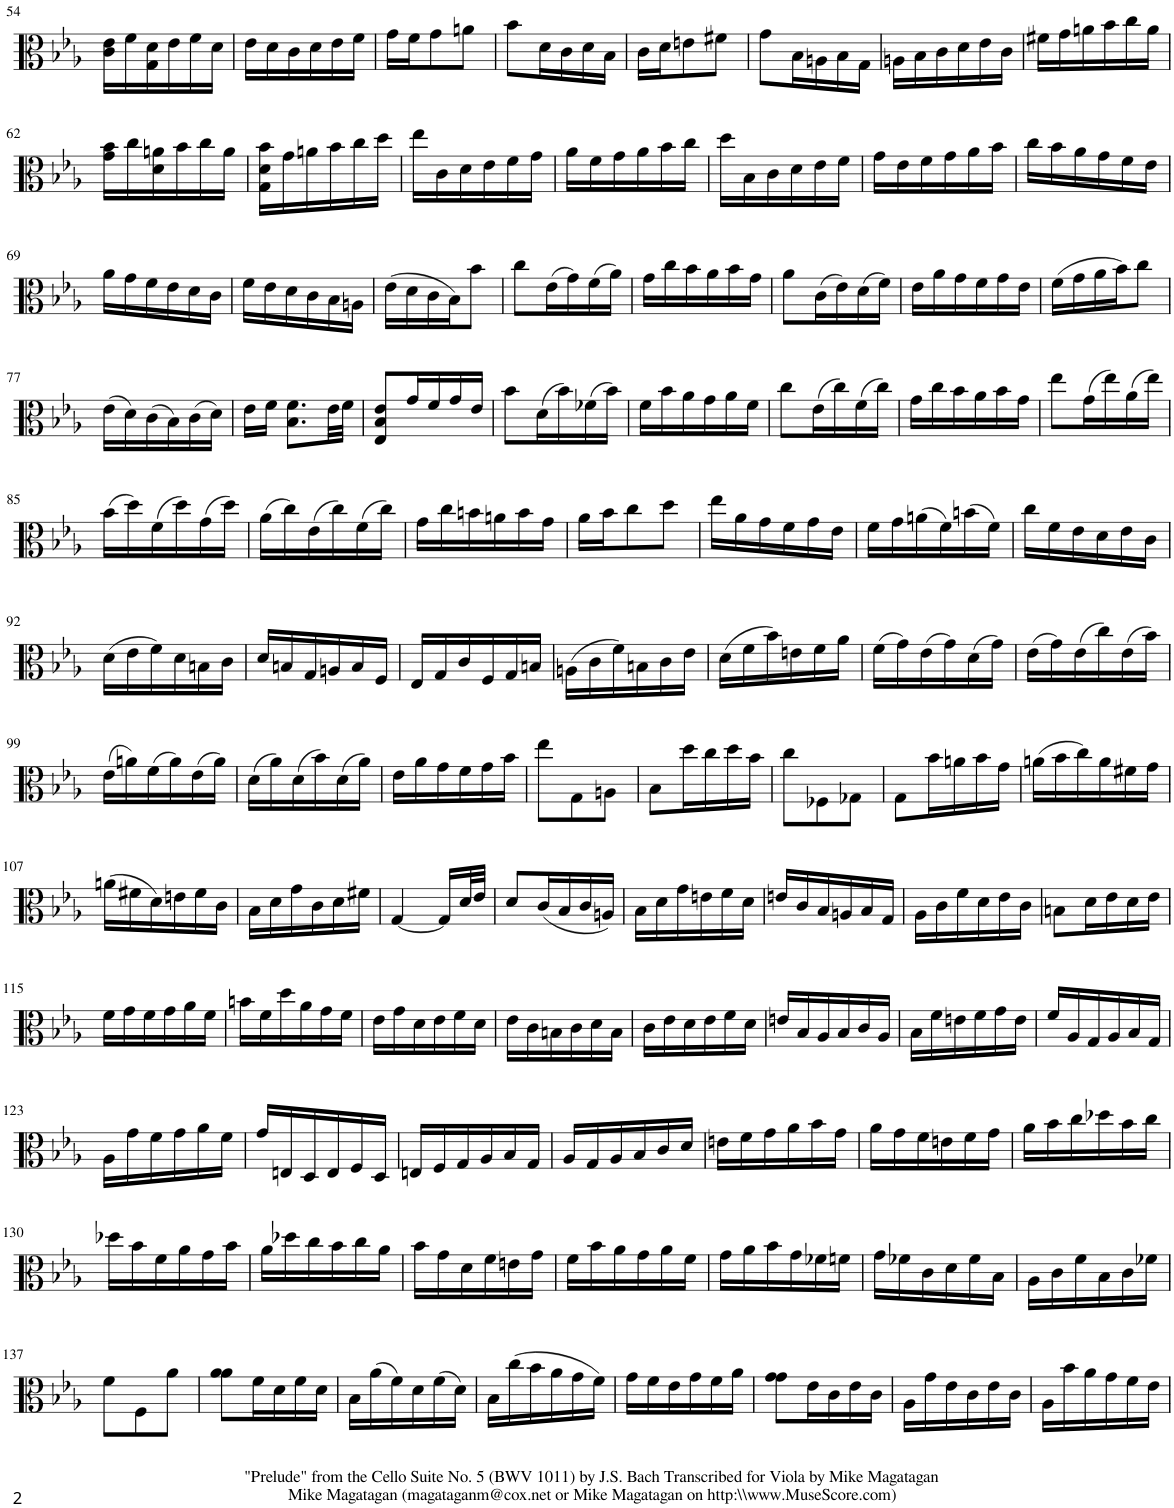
**kern
*part1
*staff1
*I"Viola
*I'Vla
!!LO:PB:g=z
*clefC3
*k[b-e-a-]
*M3/8
=54
16c\ 16e-\LL
16f\
16G\ 16d\
16e-\
16f\
16d\JJ
=55
16e-\LL
16d\
16c\
16d\
16e-\
16f\JJ
=56
16g\LL
16f\J
8g\
8an\J
=57
8b-\L
16d\L
16c\
16d\
16B-\JJ
=58
16c\LL
16d\J
8en\
8f#X\J
=59
8g\L
16B-\L
16An\
16B-\
16G\JJ
=60
16An\LL
16B-\
16c\
16d\
16e-\
16c\JJ
=61
16f#X\LL
16g\
16an\
16b-\
16cc\
16a\JJ
!!LO:LB:g=z
=62
16g\ 16b-\LL
16cc\
16d\ 16an\
16b-\
16cc\
16a\JJ
=63
16G\ 16d\ 16b-\LL
16g\
16an\
16b-\
16cc\
16dd\JJ
=64
16ee-\LL
16c\
16d\
16e-\
16f\
16g\JJ
=65
16a-\LL
16f\
16g\
16a-\
16b-\
16cc\JJ
=66
16dd\LL
16B-\
16c\
16d\
16e-\
16f\JJ
=67
16g\LL
16e-\
16f\
16g\
16a-\
16b-\JJ
=68
16cc\LL
16b-\
16a-\
16g\
16f\
16e-\JJ
!!LO:LB:g=z
=69
16a-\LL
16g\
16f\
16e-\
16d\
16c\JJ
=70
16f\LL
16e-\
16d\
16c\
16B-\
16An\JJ
=71
(16e-\LL
16d\
16c\
16B-\J)
8b-\J
=72
8cc\L
(16e-\L
16g\)
(16f\
16a-\JJ)
=73
16g\LL
16cc\
16b-\
16a-\
16b-\
16g\JJ
=74
8a-\L
(16c\L
16e-\)
(16d\
16f\JJ)
=75
16e-\LL
16a-\
16g\
16f\
16g\
16e-\JJ
=76
(16f\LL
16g\
16a-\
16b-\J)
8cc\J
!!LO:LB:g=z
=77
(16e-\LL
16d\)
(16c\
16B-\)
(16c\
16d\JJ)
=78
16e-\LL
16f\JJ
8.B-\ 8.f\L
32e-\LL
32f\JJJ
=79
8E-/ 8B-/ 8e-/L
16g/L
16f/
16g/
16e-/JJ
=80
8b-\L
(16d\L
16b-\)
(16f-X\
16b-\JJ)
=81
16f\LL
16b-\
16a-\
16g\
16a-\
16f\JJ
=82
8cc\L
(16e-\L
16cc\)
(16f\
16cc\JJ)
=83
16g\LL
16cc\
16b-\
16a-\
16b-\
16g\JJ
=84
8ee-\L
(16g\L
16ee-\)
(16a-\
16ee-\JJ)
!!LO:LB:g=z
=85
(16b-\LL
16dd\)
(16f\
16dd\)
(16g\
16dd\JJ)
=86
(16a-\LL
16cc\)
(16e-\
16cc\)
(16f\
16cc\JJ)
=87
16g\LL
16cc\
16bn\
16an\
16b\
16g\JJ
=88
16a-\LL
16b-\J
8cc\
8dd\J
=89
16ee-\LL
16a-\
16g\
16f\
16g\
16e-\JJ
=90
16f\LL
16g\
(16an\
16f\)
(16bn\
16f\JJ)
=91
16cc\LL
16f\
16e-\
16d\
16e-\
16c\JJ
!!LO:LB:g=z
=92
(16d\LL
16e-\
16f\)
16d\
16Bn\
16c\JJ
=93
16d/LL
16Bn/
16G/
16An/
16B/
16F/JJ
=94
16E-/LL
16G/
16c/
16F/
16G/
16Bn/JJ
=95
(16An\LL
16c\
16f\)
16Bn\
16c\
16e-\JJ
=96
(16d\LL
16f\
16b-\)
16en\
16f\
16a-\JJ
=97
(16f\LL
16g\)
(16e-\
16g\)
(16d\
16g\JJ)
=98
(16e-\LL
16g\)
(16e-\
16cc\)
(16e-\
16b-\JJ)
!!LO:LB:g=z
=99
(16e-\LL
16an\)
(16f\
16a\)
(16e-\
16a\JJ)
=100
(16d\LL
16a-\)
(16d\
16b-\)
(16d\
16a-\JJ)
=101
16e-\LL
16a-\
16g\
16f\
16g\
16b-\JJ
=102
8ee-\L
8G\
8An\J
=103
8B-\L
16dd\L
16cc\
16dd\
16b-\JJ
=104
8cc\L
8F-X\
8G-X\J
=105
8G\L
16b-\L
16an\
16b-\
16g\JJ
=106
(16an\LL
16b-\
16cc\)
16a\
16f#X\
16g\JJ
!!LO:LB:g=z
=107
(16an\LL
16f#X\
16d\)
16en\
16f#\
16c\JJ
=108
16B-\LL
16d\
16g\
16c\
16d\
16f#X\JJ
=109
[4G/
16G/LL]
32d/L
32e-/JJJ
=110
8d/L
(16c/L
16B-/
16c/
16An/JJ)
=111
16B-\LL
16d\
16g\
16en\
16f\
16d\JJ
=112
16en/LL
16c/
16B-/
16An/
16B-/
16G/JJ
=113
16A-\LL
16c\
16f\
16d\
16e-\
16c\JJ
=114
8Bn\L
16d\L
16e-\
16d\
16e-\JJ
!!LO:LB:g=z
=115
16f\LL
16g\
16f\
16g\
16a-\
16f\JJ
=116
16bn\LL
16f\
16dd\
16a-\
16g\
16f\JJ
=117
16e-\LL
16g\
16d\
16e-\
16f\
16d\JJ
=118
16e-\LL
16c\
16Bn\
16c\
16d\
16B\JJ
=119
16c\LL
16e-\
16d\
16e-\
16f\
16d\JJ
=120
16en/LL
16B-/
16A-/
16B-/
16c/
16A-/JJ
=121
16B-\LL
16f\
16en\
16f\
16g\
16e\JJ
=122
16f/LL
16A-/
16G/
16A-/
16B-/
16G/JJ
!!LO:LB:g=z
=123
16A-\LL
16g\
16f\
16g\
16a-\
16f\JJ
=124
16g/LL
16En/
16D/
16E/
16F/
16D/JJ
=125
16En/LL
16F/
16G/
16A-/
16B-/
16G/JJ
=126
16A-/LL
16G/
16A-/
16B-/
16c/
16d/JJ
=127
16en\LL
16f\
16g\
16a-\
16b-\
16g\JJ
=128
16a-\LL
16g\
16f\
16en\
16f\
16g\JJ
=129
16a-\LL
16b-\
16cc\
16dd-X\
16b-\
16cc\JJ
!!LO:LB:g=z
=130
16dd-X\LL
16b-\
16f\
16a-\
16g\
16b-\JJ
=131
16a-\LL
16dd-X\
16cc\
16b-\
16cc\
16a-\JJ
=132
16b-\LL
16g\
16d\
16f\
16en\
16g\JJ
=133
16f\LL
16b-\
16a-\
16g\
16a-\
16f\JJ
=134
16g\LL
16a-\
16b-\
16g\
16f-X\
16fn\JJ
=135
16g\LL
16f-X\
16c\
16d\
16f-\
16B-\JJ
=136
16A-\LL
16c\
16f\
16B-\
16c\
16f-X\JJ
!!LO:LB:g=z
=137
8f\L
8F\
8a-\J
=138
8a-\ 8a-\L
16f\L
16d\
16f\
16d\JJ
=139
16B-\LL
(16a-\
16f\)
16d\
(16f\
16d\JJ)
=140
16B-\LL
(16cc\
16b-\
16a-\
16g\
16f\JJ)
=141
16g\LL
16f\
16e-\
16g\
16f\
16a-\JJ
=142
8g\ 8g\L
16e-\L
16c\
16e-\
16c\JJ
=143
16A-\LL
16g\
16e-\
16c\
16e-\
16c\JJ
=144
16A-\LL
16b-\
16a-\
16g\
16f\
16e-\JJ
=
*-
